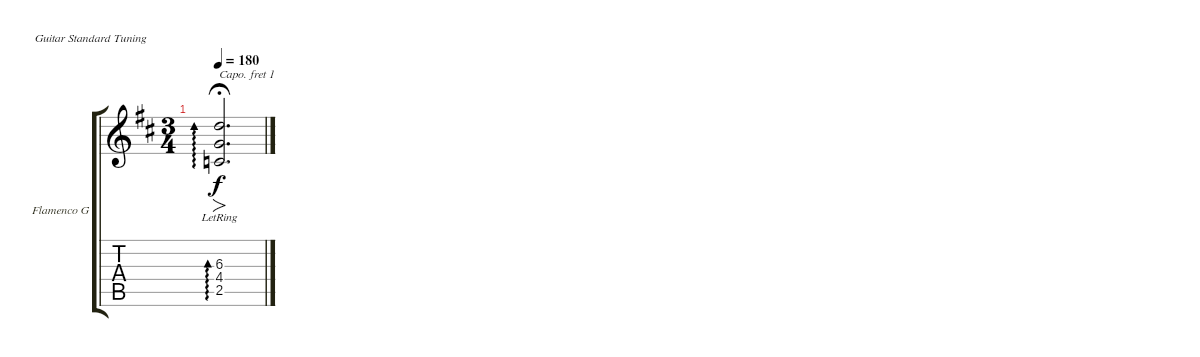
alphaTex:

\defaultSystemsLayout 4
\bracketExtendMode groupsimilarinstruments
\firstSystemTrackNameOrientation horizontal
\otherSystemsTrackNameOrientation horizontal
\track ("Flamenco Guitar" "Flamenco G") {instrument acousticguitarnylon}
\staff {score tabs}
\capo 1
\tuning (E4 B3 G3 D3 A2 E2)
\ts (3 4)
\tempo 180
\clef g2
\ks d
(2.5{lr} 4.4{lr} 6.3{lr}).2{fo d ad 0 dy f fermata (medium 1)}
